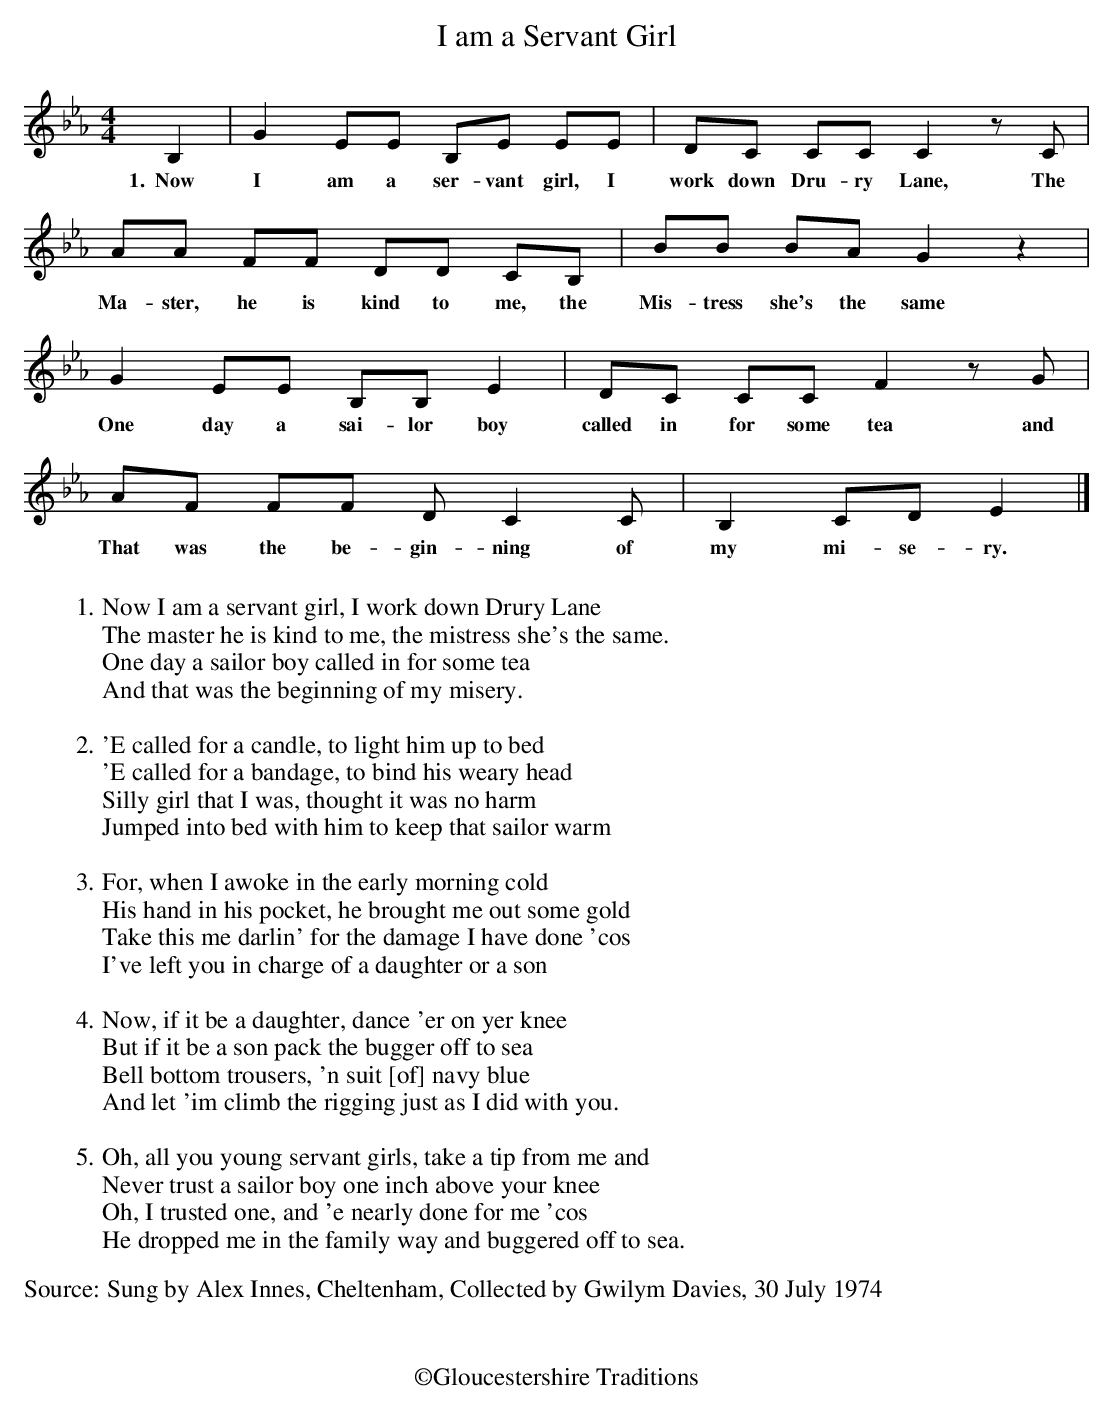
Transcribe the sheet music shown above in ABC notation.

X:1
T: I am a Servant Girl
M: 4/4
L: 1/4
K: Eb
B,|GE/E/ B,/E/ E/E/|D/C/ C/C/C z/C/|
w:1.~~Now I am a ser-vant girl, I work down Dru-ry Lane, The
A/A/ F/F/ D/D/ C/B,/|B/B/ B/A/Gz|
w: Ma-ster, he is kind to me, the Mis-tress she's the same
GE/E/ B,/B,/E|D/C/ C/C/Fz/G/|
w: One day a sai-lor boy called in for some tea and
A/F/ F/F/ D/CC/|B, C/D/E|]
w: That was the be-gin-ning of my mi-se-ry.
W:
W: 1.Now I am a servant girl, I work down Drury Lane
W:The master he is kind to me, the mistress she's the same.
W: One day a sailor boy called in for some tea
W:And that was the beginning of my misery.
W:
W: 2.'E called for a candle, to light him up to bed
W:    'E called for a bandage, to bind his weary head
W:    Silly girl that I was, thought it was no harm
W:    Jumped into bed with him to keep that sailor warm
W:
W:  3. For, when I awoke in the early morning cold
W:    His hand in his pocket, he brought me out some gold
W:    Take this me darlin' for the damage I have done 'cos
W:    I've left you in charge of a daughter or a son
W:
W: 4. Now, if it be a daughter, dance 'er on yer knee
W:    But if it be a son pack the bugger off to sea
W:    Bell bottom trousers, 'n suit [of] navy blue
W:    And let 'im climb the rigging just as I did with you.
W:
W: 5. Oh, all you young servant girls, take a tip from me and
W:    Never trust a sailor boy one inch above your knee
W:    Oh, I trusted one, and 'e nearly done for me 'cos
W:    He dropped me in the family way and buggered off to sea.
W:
